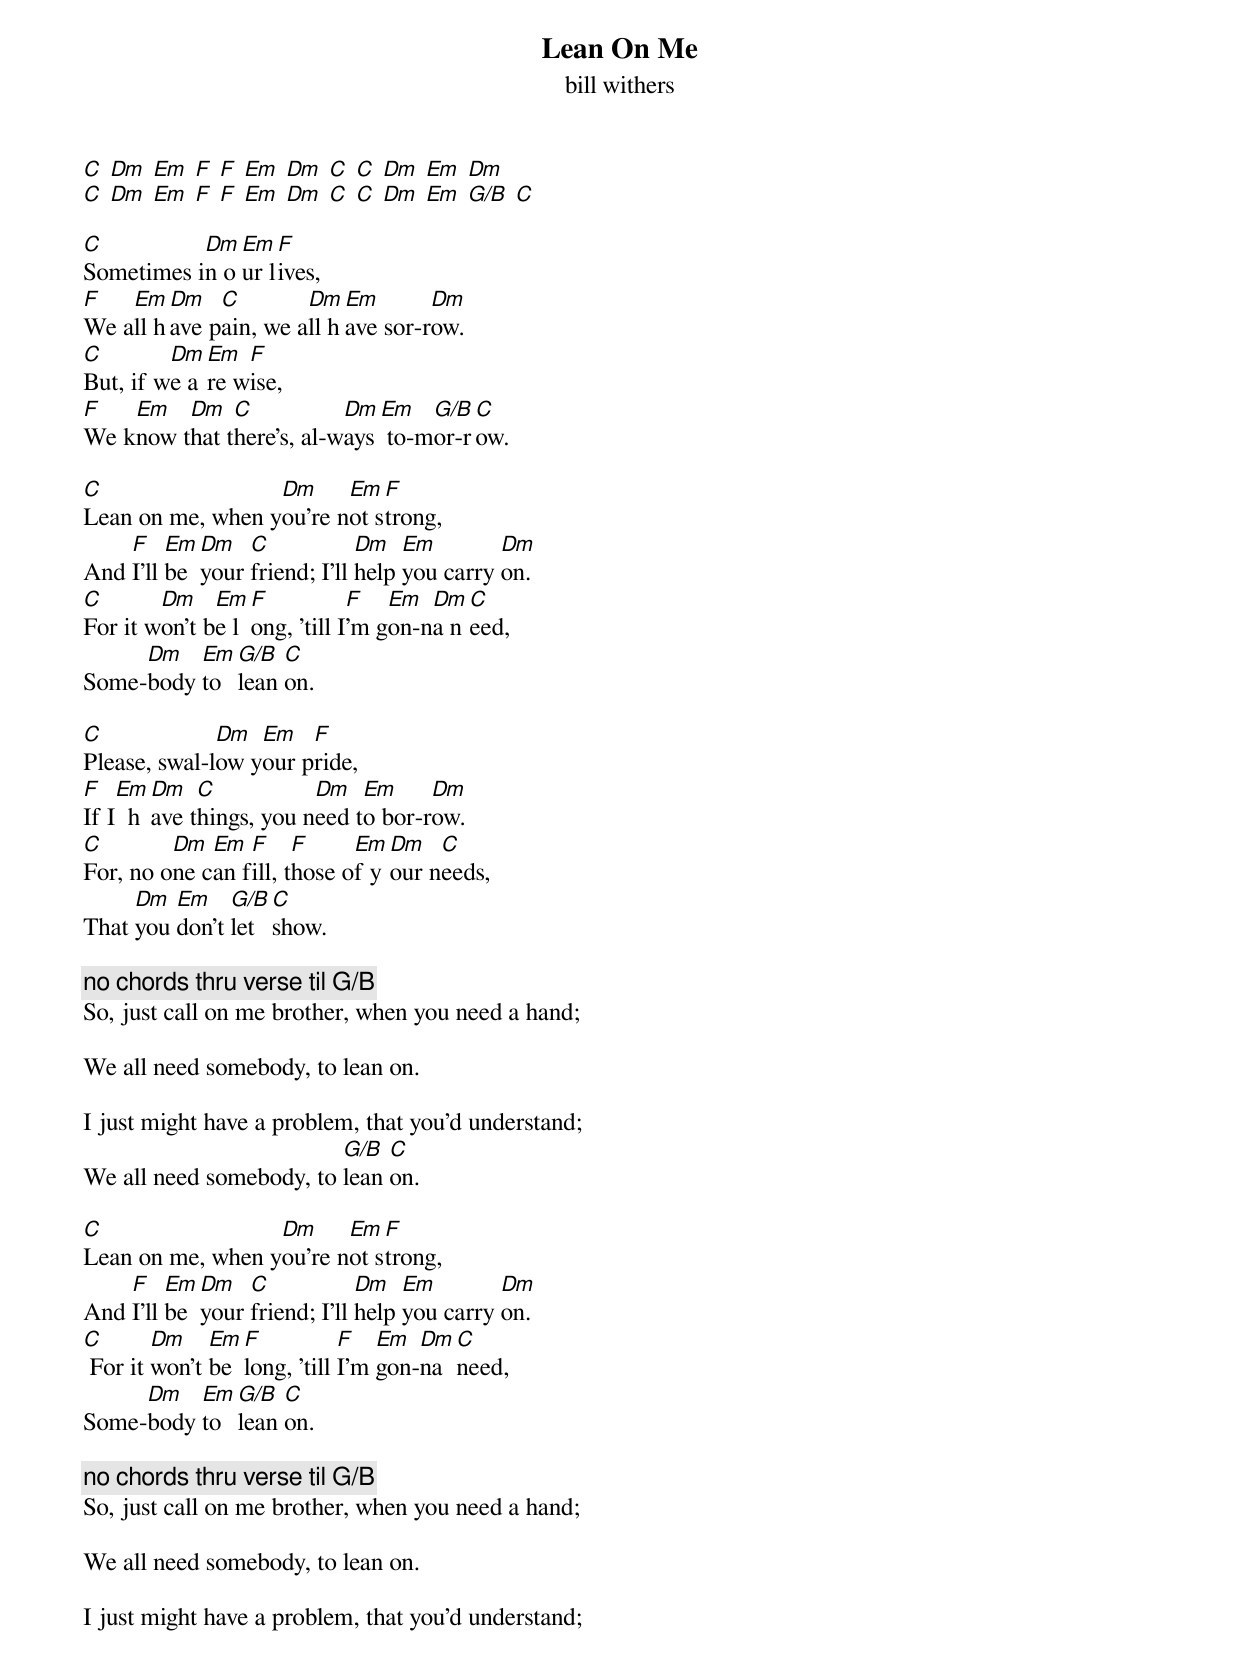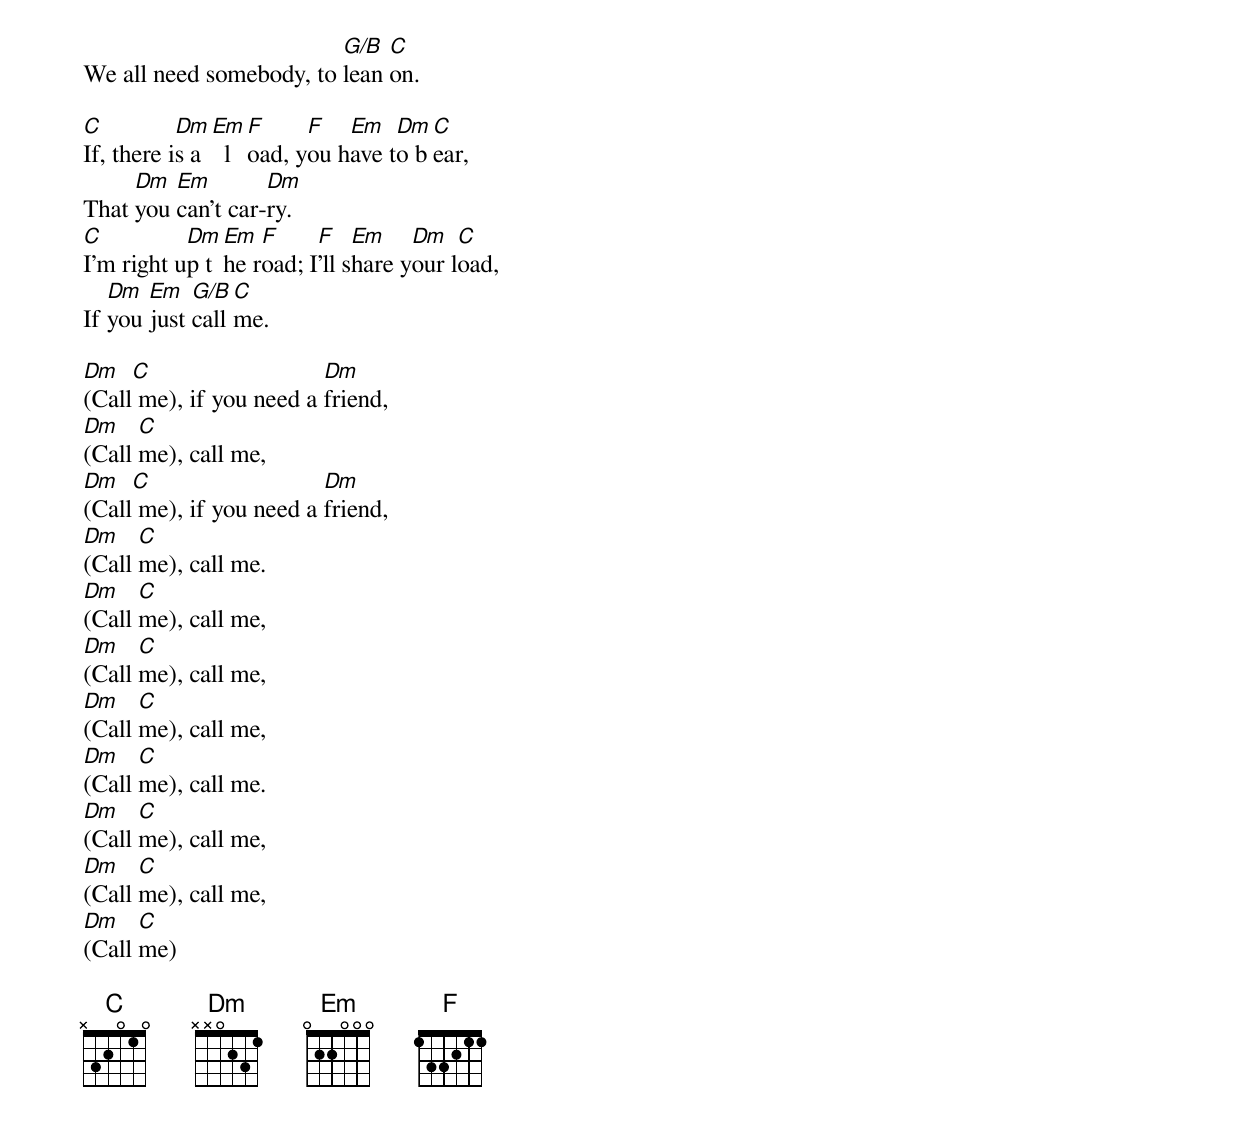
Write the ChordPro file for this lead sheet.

{title: Lean On Me}
{subtitle: bill withers}

[C] [Dm] [Em] [F] [F] [Em] [Dm] [C] [C] [Dm] [Em] [Dm]
[C] [Dm] [Em] [F] [F] [Em] [Dm] [C] [C] [Dm] [Em] [G/B] [C]

[C]Sometimes i[Dm]n o[Em]ur l[F]ives,
[F]We a[Em]ll h[Dm]ave p[C]ain, we a[Dm]ll h[Em]ave sor-r[Dm]ow.
[C]But, if w[Dm]e a[Em]re w[F]ise,
[F]We k[Em]now t[Dm]hat t[C]here's, al-w[Dm]ays[Em] to-m[G/B]or-r[C]ow.

[C]Lean on me, when y[Dm]ou're n[Em]ot s[F]trong,
And [F]I'll [Em]be [Dm]your [C]friend; I'll [Dm]help [Em]you carry [Dm]on.
[C]For it w[Dm]on't b[Em]e l[F]ong, 'till I[F]'m g[Em]on-n[Dm]a n[C]eed,
Some-[Dm]body [Em]to [G/B]lean [C]on.

[C]Please, swal-l[Dm]ow y[Em]our p[F]ride,
[F]If I[Em]  h[Dm]ave t[C]hings, you n[Dm]eed t[Em]o bor-r[Dm]ow.
[C]For, no o[Dm]ne c[Em]an f[F]ill, t[F]hose o[Em]f y[Dm]our n[C]eeds,
That [Dm]you [Em]don't [G/B]let [C]show.

{c: no chords thru verse til G/B}
So, just call on me brother, when you need a hand;

We all need somebody, to lean on.

I just might have a problem, that you'd understand;
We all need somebody, to [G/B]lean [C]on.

[C]Lean on me, when y[Dm]ou're n[Em]ot s[F]trong,
And [F]I'll [Em]be [Dm]your [C]friend; I'll [Dm]help [Em]you carry [Dm]on.
[C] For it [Dm]won't [Em]be [F]long, 'till [F]I'm [Em]gon-[Dm]na [C]need,
Some-[Dm]body [Em]to [G/B]lean [C]on.

{c: no chords thru verse til G/B}
So, just call on me brother, when you need a hand;

We all need somebody, to lean on.

I just might have a problem, that you'd understand;
We all need somebody, to [G/B]lean [C]on.

[C]If, there i[Dm]s a[Em]  l[F]oad, y[F]ou h[Em]ave t[Dm]o b[C]ear,
That [Dm]you [Em]can't car-[Dm]ry.
[C]I'm right u[Dm]p t[Em]he r[F]oad; I[F]'ll s[Em]hare y[Dm]our l[C]oad,
If [Dm]you [Em]just [G/B]call [C]me.

[Dm](Call[C] me), if you need a [Dm]friend,
[Dm](Call [C]me), call me,
[Dm](Call[C] me), if you need a [Dm]friend,
[Dm](Call [C]me), call me.
[Dm](Call [C]me), call me,
[Dm](Call [C]me), call me,
[Dm](Call [C]me), call me,
[Dm](Call [C]me), call me.
[Dm](Call [C]me), call me,
[Dm](Call [C]me), call me,
[Dm](Call [C]me)

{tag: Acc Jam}
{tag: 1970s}
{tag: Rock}
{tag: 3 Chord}
